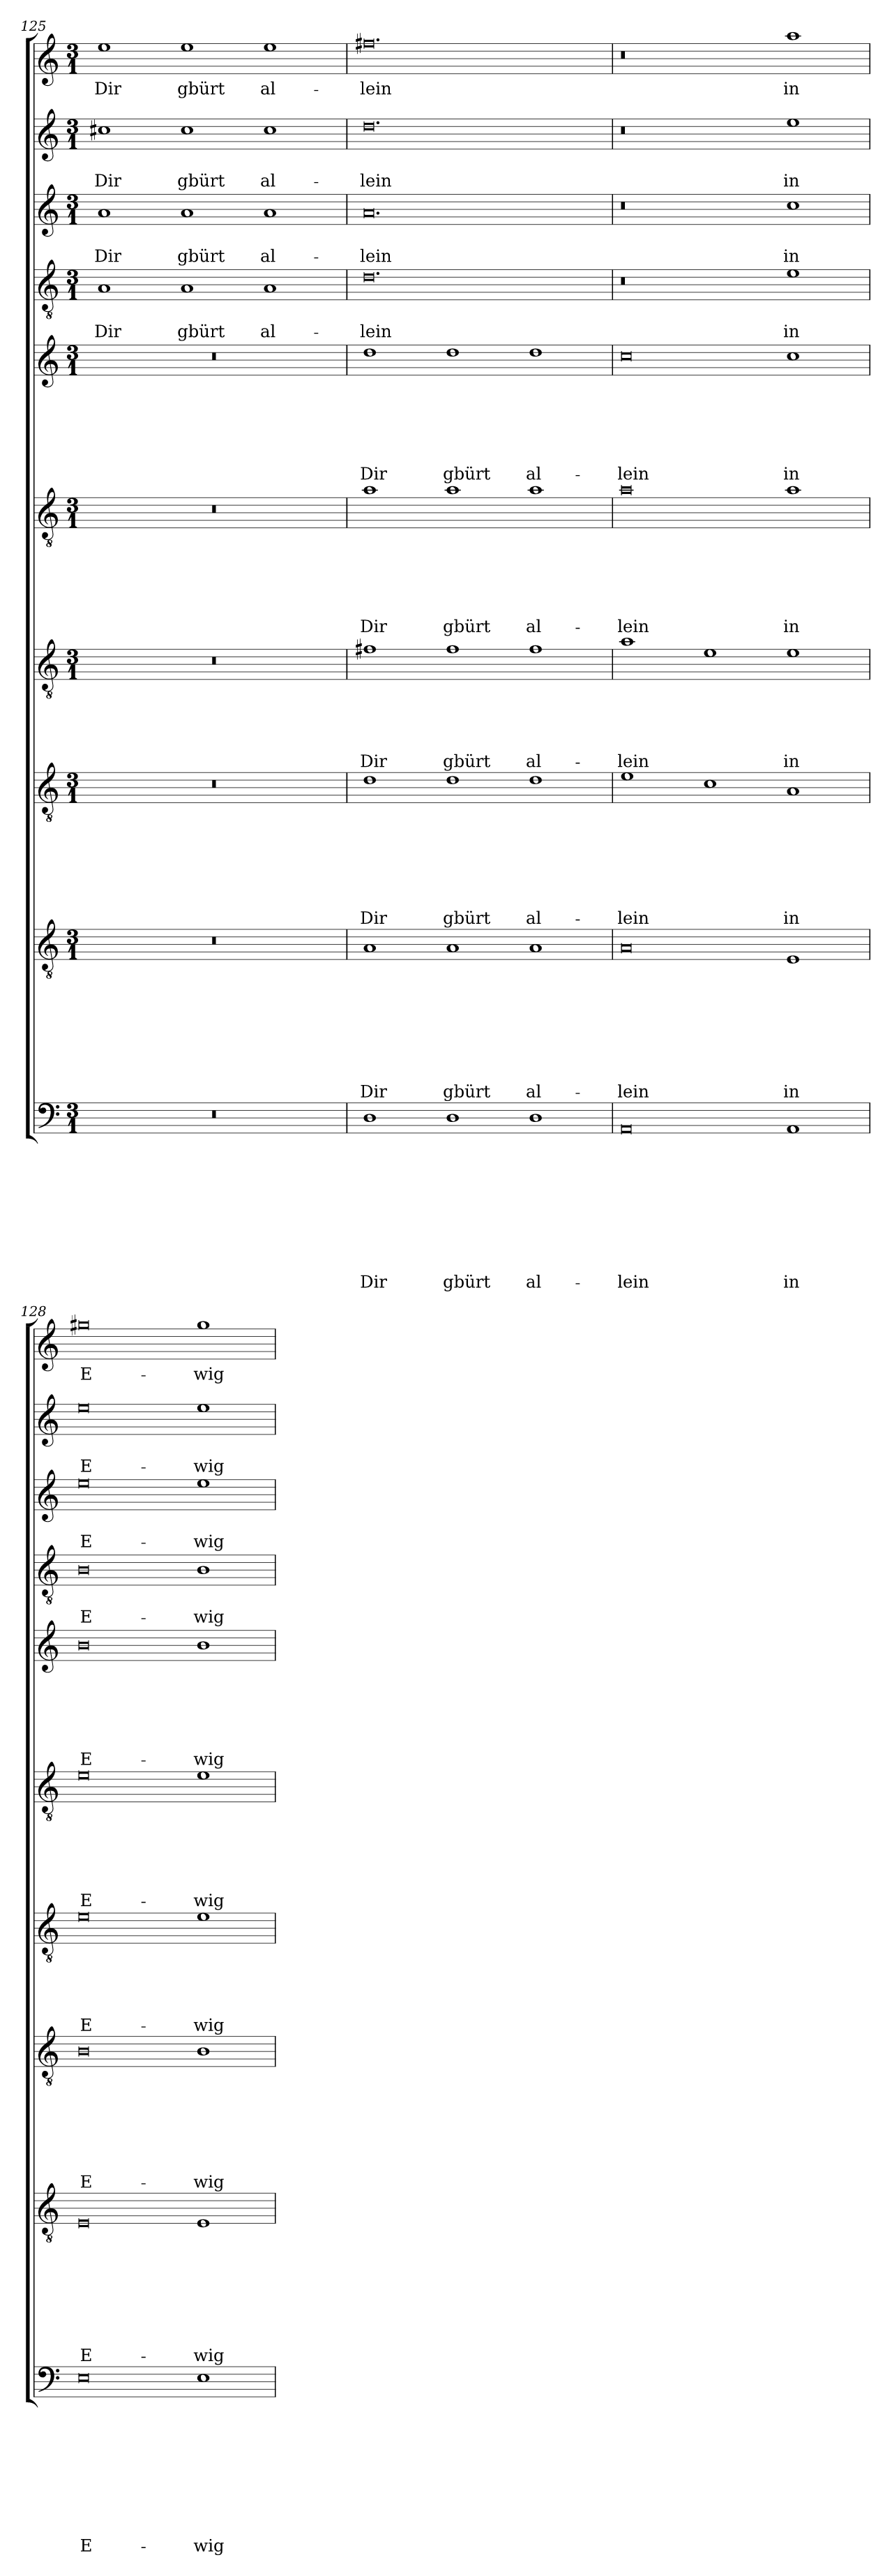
**kern	**text	**text	**text	**text	**text	**text	**text	**text	**text	**kern	**text	**text	**text	**text	**text	**text	**text	**text	**kern	**text	**text	**text	**text	**text	**text	**text	**kern	**text	**text	**text	**text	**text	**kern	**text	**text	**text	**text	**text	**text	**kern	**text	**text	**text	**text	**text	**text	**kern	**text	**text	**kern	**text	**text	**kern	**text	**text	**kern	**text
*part10	*part10	*part10	*part10	*part10	*part10	*part10	*part10	*part10	*part10	*part9	*part9	*part9	*part9	*part9	*part9	*part9	*part9	*part9	*part8	*part8	*part8	*part8	*part8	*part8	*part8	*part8	*part7	*part7	*part7	*part7	*part7	*part7	*part6	*part6	*part6	*part6	*part6	*part6	*part6	*part5	*part5	*part5	*part5	*part5	*part5	*part5	*part4	*part4	*part4	*part3	*part3	*part3	*part2	*part2	*part2	*part1	*part1
*staff10	*staff10	*staff10	*staff10	*staff10	*staff10	*staff10	*staff10	*staff10	*staff10	*staff9	*staff9	*staff9	*staff9	*staff9	*staff9	*staff9	*staff9	*staff9	*staff8	*staff8	*staff8	*staff8	*staff8	*staff8	*staff8	*staff8	*staff7	*staff7	*staff7	*staff7	*staff7	*staff7	*staff6	*staff6	*staff6	*staff6	*staff6	*staff6	*staff6	*staff5	*staff5	*staff5	*staff5	*staff5	*staff5	*staff5	*staff4	*staff4	*staff4	*staff3	*staff3	*staff3	*staff2	*staff2	*staff2	*staff1	*staff1
*clefF4	*	*	*	*	*	*	*	*	*	*clefGv2	*	*	*	*	*	*	*	*	*clefGv2	*	*	*	*	*	*	*	*clefGv2	*	*	*	*	*	*clefGv2	*	*	*	*	*	*	*clefG2	*	*	*	*	*	*	*clefGv2	*	*	*clefG2	*	*	*clefG2	*	*	*clefG2	*
*k[]	*	*	*	*	*	*	*	*	*	*k[]	*	*	*	*	*	*	*	*	*k[]	*	*	*	*	*	*	*	*k[]	*	*	*	*	*	*k[]	*	*	*	*	*	*	*k[]	*	*	*	*	*	*	*k[]	*	*	*k[]	*	*	*k[]	*	*	*k[]	*
*C:	*	*	*	*	*	*	*	*	*	*C:	*	*	*	*	*	*	*	*	*C:	*	*	*	*	*	*	*	*C:	*	*	*	*	*	*C:	*	*	*	*	*	*	*C:	*	*	*	*	*	*	*C:	*	*	*C:	*	*	*C:	*	*	*C:	*
*M3/1	*	*	*	*	*	*	*	*	*	*M3/1	*	*	*	*	*	*	*	*	*M3/1	*	*	*	*	*	*	*	*M3/1	*	*	*	*	*	*M3/1	*	*	*	*	*	*	*M3/1	*	*	*	*	*	*	*M3/1	*	*	*M3/1	*	*	*M3/1	*	*	*M3/1	*
=125	=125	=125	=125	=125	=125	=125	=125	=125	=125	=125	=125	=125	=125	=125	=125	=125	=125	=125	=125	=125	=125	=125	=125	=125	=125	=125	=125	=125	=125	=125	=125	=125	=125	=125	=125	=125	=125	=125	=125	=125	=125	=125	=125	=125	=125	=125	=125	=125	=125	=125	=125	=125	=125	=125	=125	=125	=125
!	!	!	!	!	!	!	!	!	!	!	!	!	!	!	!	!	!	!	!	!	!	!	!	!	!	!	!	!	!	!	!	!	!	!	!	!	!	!	!	!	!	!	!	!	!	!	!	!	!LO:LY:b	!	!	!LO:LY:b	!	!	!LO:LY:b	!	!LO:LY:b
0.r	.	.	.	.	.	.	.	.	.	0.r	.	.	.	.	.	.	.	.	0.r	.	.	.	.	.	.	.	0.r	.	.	.	.	.	0.r	.	.	.	.	.	.	0.r	.	.	.	.	.	.	1A	.	Dir	1a	.	Dir	1cc#X	.	Dir	1ee	Dir
!	!	!	!	!	!	!	!	!	!	!	!	!	!	!	!	!	!	!	!	!	!	!	!	!	!	!	!	!	!	!	!	!	!	!	!	!	!	!	!	!	!	!	!	!	!	!	!	!	!LO:LY:b	!	!	!LO:LY:b	!	!	!LO:LY:b	!	!LO:LY:b
.	.	.	.	.	.	.	.	.	.	.	.	.	.	.	.	.	.	.	.	.	.	.	.	.	.	.	.	.	.	.	.	.	.	.	.	.	.	.	.	.	.	.	.	.	.	.	1A	.	gbürt	1a	.	gbürt	1cc#	.	gbürt	1ee	gbürt
!	!	!	!	!	!	!	!	!	!	!	!	!	!	!	!	!	!	!	!	!	!	!	!	!	!	!	!	!	!	!	!	!	!	!	!	!	!	!	!	!	!	!	!	!	!	!	!	!	!LO:LY:b	!	!	!LO:LY:b	!	!	!LO:LY:b	!	!LO:LY:b
.	.	.	.	.	.	.	.	.	.	.	.	.	.	.	.	.	.	.	.	.	.	.	.	.	.	.	.	.	.	.	.	.	.	.	.	.	.	.	.	.	.	.	.	.	.	.	1A	.	al-	1a	.	al-	1cc#	.	al-	1ee	al-
=126	=126	=126	=126	=126	=126	=126	=126	=126	=126	=126	=126	=126	=126	=126	=126	=126	=126	=126	=126	=126	=126	=126	=126	=126	=126	=126	=126	=126	=126	=126	=126	=126	=126	=126	=126	=126	=126	=126	=126	=126	=126	=126	=126	=126	=126	=126	=126	=126	=126	=126	=126	=126	=126	=126	=126	=126	=126
!	!	!	!	!	!	!	!	!	!LO:LY:b	!	!	!	!	!	!	!	!	!LO:LY:b	!	!	!	!	!	!	!	!LO:LY:b	!	!	!	!	!	!LO:LY:b	!	!	!	!	!	!	!LO:LY:b	!	!	!	!	!	!	!LO:LY:b	!	!	!LO:LY:b	!	!	!LO:LY:b	!	!	!LO:LY:b	!	!LO:LY:b
1D	.	.	.	.	.	.	.	.	Dir	1A	.	.	.	.	.	.	.	Dir	1d	.	.	.	.	.	.	Dir	1f#X	.	.	.	.	Dir	1a	.	.	.	.	.	Dir	1dd	.	.	.	.	.	Dir	0.d	.	-lein	0.a	.	-lein	0.dd	.	-lein	0.ff#X	-lein
!	!	!	!	!	!	!	!	!	!LO:LY:b	!	!	!	!	!	!	!	!	!LO:LY:b	!	!	!	!	!	!	!	!LO:LY:b	!	!	!	!	!	!LO:LY:b	!	!	!	!	!	!	!LO:LY:b	!	!	!	!	!	!	!LO:LY:b	!	!	!	!	!	!	!	!	!	!	!
1D	.	.	.	.	.	.	.	.	gbürt	1A	.	.	.	.	.	.	.	gbürt	1d	.	.	.	.	.	.	gbürt	1f#	.	.	.	.	gbürt	1a	.	.	.	.	.	gbürt	1dd	.	.	.	.	.	gbürt	.	.	.	.	.	.	.	.	.	.	.
!	!	!	!	!	!	!	!	!	!LO:LY:b	!	!	!	!	!	!	!	!	!LO:LY:b	!	!	!	!	!	!	!	!LO:LY:b	!	!	!	!	!	!LO:LY:b	!	!	!	!	!	!	!LO:LY:b	!	!	!	!	!	!	!LO:LY:b	!	!	!	!	!	!	!	!	!	!	!
1D	.	.	.	.	.	.	.	.	al-	1A	.	.	.	.	.	.	.	al-	1d	.	.	.	.	.	.	al-	1f#	.	.	.	.	al-	1a	.	.	.	.	.	al-	1dd	.	.	.	.	.	al-	.	.	.	.	.	.	.	.	.	.	.
=127	=127	=127	=127	=127	=127	=127	=127	=127	=127	=127	=127	=127	=127	=127	=127	=127	=127	=127	=127	=127	=127	=127	=127	=127	=127	=127	=127	=127	=127	=127	=127	=127	=127	=127	=127	=127	=127	=127	=127	=127	=127	=127	=127	=127	=127	=127	=127	=127	=127	=127	=127	=127	=127	=127	=127	=127	=127
!	!	!	!	!	!	!	!	!	!LO:LY:b	!	!	!	!	!	!	!	!	!LO:LY:b	!	!	!	!	!	!	!	!LO:LY:b	!	!	!	!	!	!LO:LY:b	!	!	!	!	!	!	!LO:LY:b	!	!	!	!	!	!	!LO:LY:b	!	!	!	!	!	!	!	!	!	!	!
0AA	.	.	.	.	.	.	.	.	-lein	0A	.	.	.	.	.	.	.	-lein	1e	.	.	.	.	.	.	-lein	1a	.	.	.	.	-lein	0a	.	.	.	.	.	-lein	0cc	.	.	.	.	.	-lein	0r	.	.	0r	.	.	0r	.	.	0r	.
.	.	.	.	.	.	.	.	.	.	.	.	.	.	.	.	.	.	.	1c	.	.	.	.	.	.	.	1e	.	.	.	.	.	.	.	.	.	.	.	.	.	.	.	.	.	.	.	.	.	.	.	.	.	.	.	.	.	.
!	!	!	!	!	!	!	!	!	!LO:LY:b	!	!	!	!	!	!	!	!	!LO:LY:b	!	!	!	!	!	!	!	!LO:LY:b	!	!	!	!	!	!LO:LY:b	!	!	!	!	!	!	!LO:LY:b	!	!	!	!	!	!	!LO:LY:b	!	!	!LO:LY:b	!	!	!LO:LY:b	!	!	!LO:LY:b	!	!LO:LY:b
1AA	.	.	.	.	.	.	.	.	in	1E	.	.	.	.	.	.	.	in	1A	.	.	.	.	.	.	in	1e	.	.	.	.	in	1a	.	.	.	.	.	in	1cc	.	.	.	.	.	in	1e	.	in	1cc	.	in	1ee	.	in	1aa	in
=128	=128	=128	=128	=128	=128	=128	=128	=128	=128	=128	=128	=128	=128	=128	=128	=128	=128	=128	=128	=128	=128	=128	=128	=128	=128	=128	=128	=128	=128	=128	=128	=128	=128	=128	=128	=128	=128	=128	=128	=128	=128	=128	=128	=128	=128	=128	=128	=128	=128	=128	=128	=128	=128	=128	=128	=128	=128
!	!	!	!	!	!	!	!	!	!LO:LY:b	!	!	!	!	!	!	!	!	!LO:LY:b	!	!	!	!	!	!	!	!LO:LY:b	!	!	!	!	!	!LO:LY:b	!	!	!	!	!	!	!LO:LY:b	!	!	!	!	!	!	!LO:LY:b	!	!	!LO:LY:b	!	!	!LO:LY:b	!	!	!LO:LY:b	!	!LO:LY:b
0E	.	.	.	.	.	.	.	.	E-	0E	.	.	.	.	.	.	.	E-	0B	.	.	.	.	.	.	E-	0e	.	.	.	.	E-	0e	.	.	.	.	.	E-	0b	.	.	.	.	.	E-	0B	.	E-	0ee	.	E-	0ee	.	E-	0gg#X	E-
!	!	!	!	!	!	!	!	!	!LO:LY:b	!	!	!	!	!	!	!	!	!LO:LY:b	!	!	!	!	!	!	!	!LO:LY:b	!	!	!	!	!	!LO:LY:b	!	!	!	!	!	!	!LO:LY:b	!	!	!	!	!	!	!LO:LY:b	!	!	!LO:LY:b	!	!	!LO:LY:b	!	!	!LO:LY:b	!	!LO:LY:b
1E	.	.	.	.	.	.	.	.	-wig-	1E	.	.	.	.	.	.	.	-wig-	1B	.	.	.	.	.	.	-wig-	1e	.	.	.	.	-wig-	1e	.	.	.	.	.	-wig-	1b	.	.	.	.	.	-wig-	1B	.	-wig-	1ee	.	-wig-	1ee	.	-wig-	1gg#	-wig-
=	=	=	=	=	=	=	=	=	=	=	=	=	=	=	=	=	=	=	=	=	=	=	=	=	=	=	=	=	=	=	=	=	=	=	=	=	=	=	=	=	=	=	=	=	=	=	=	=	=	=	=	=	=	=	=	=	=
*-	*-	*-	*-	*-	*-	*-	*-	*-	*-	*-	*-	*-	*-	*-	*-	*-	*-	*-	*-	*-	*-	*-	*-	*-	*-	*-	*-	*-	*-	*-	*-	*-	*-	*-	*-	*-	*-	*-	*-	*-	*-	*-	*-	*-	*-	*-	*-	*-	*-	*-	*-	*-	*-	*-	*-	*-	*-
